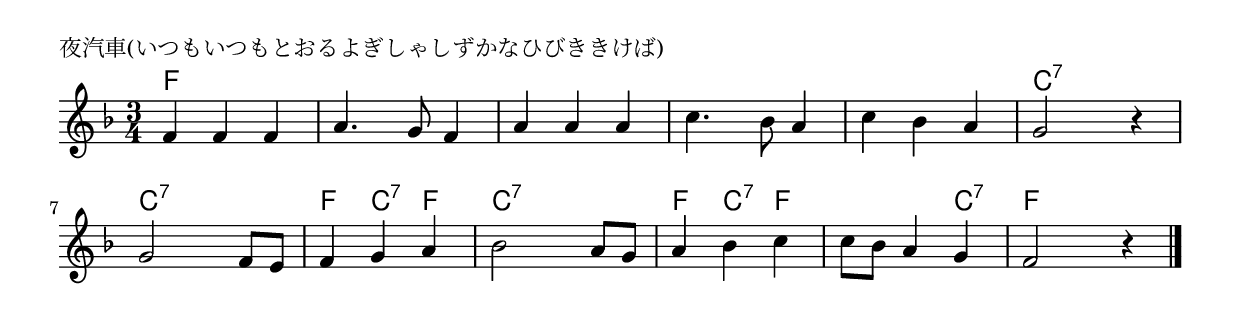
\version "2.18.2"

% 夜汽車(いつもいつもとおるよぎしゃしずかなひびききけば)

\header {
piece = "夜汽車(いつもいつもとおるよぎしゃしずかなひびききけば)"
}

melody =
\relative c' {
\key f \major
\time 3/4
\set Score.tempoHideNote = ##t
\tempo 4=100
\numericTimeSignature
%
f4 f f |
a4. g8 f4 |
a4 a a |
c4. bes8 a4 |

c4 bes a |
g2 r4 |
g2 f8 e |
f4 g a |

bes2 a8 g |
a4 bes c |
c8 bes a4 g |
f2 r4 |

\bar "|."
}
\score {
<<
\chords {
\set noChordSymbol = ""
\set chordChanges=##t
%%
f4 f f f f f f f f f f f
f f f c:7 c:7 c:7 c:7 c:7 c:7 f c:7 f
c:7 c:7 c:7 f c:7 f f f c:7 f f f



}
\new Staff {\melody}
>>
\layout {
line-width = #190
indent = 0\mm
}
\midi {}
}